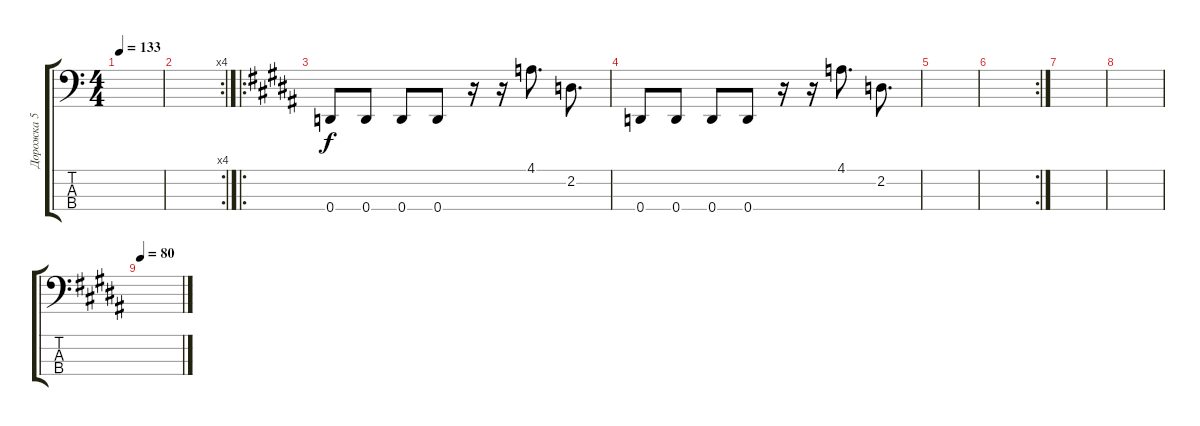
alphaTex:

\track ("Дорожка 5" "Дорожка 5") {instrument electricbassfinger}
\staff {score tabs}
\tuning (F2 C2 G1 D1) {hide}
\ts (4 4)
\tempo 133
\clef f4
\ks c
|
\rc 4
|
\ro
\ks g#minor
0.4.8 0.4.8 0.4.8 0.4.8 r.16 r.16 4.1.8{d} 2.2.8{d} |
0.4.8 0.4.8 0.4.8 0.4.8 r.16 r.16 4.1.8{d} 2.2.8{d} |
|
\rc 2
|
|
|
\tempo 80
